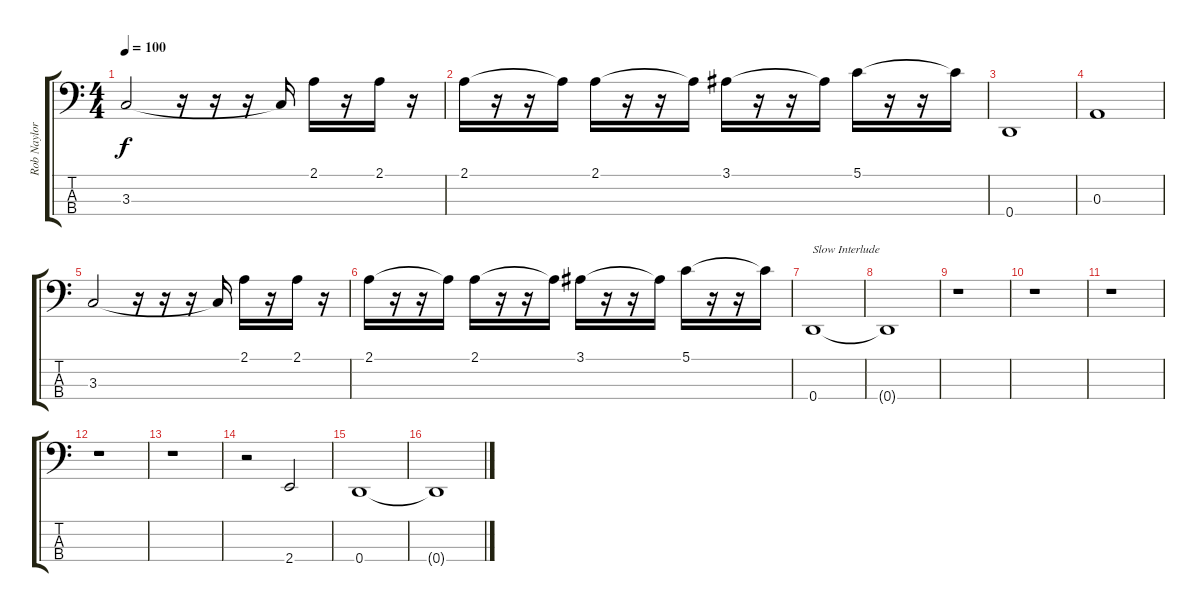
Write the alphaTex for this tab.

\track ("Rob Naylor" "Rob Naylor") {instrument electricbasspick}
\staff {score tabs}
\tuning (G2 D2 A1 D1) {hide}
\ts (4 4)
\tempo 100
\clef f4
\ks c
3.3.2{dy f} r.16 r.16 r.16 3.3{t}.16 2.1.16 r.16 2.1.16 r.16 |
2.1.16 r.16 r.16 2.1{t}.16 2.1.16 r.16 r.16 2.1{t}.16 3.1.16 r.16 r.16 3.1{t}.16 5.1.16 r.16 r.16 5.1{t}.16 |
0.4.1 |
0.3.1 |
3.3.2 r.16 r.16 r.16 3.3{t}.16 2.1.16 r.16 2.1.16 r.16 |
2.1.16 r.16 r.16 2.1{t}.16 2.1.16 r.16 r.16 2.1{t}.16 3.1.16 r.16 r.16 3.1{t}.16 5.1.16 r.16 r.16 5.1{t}.16 |
0.4.1{txt "Slow Interlude"} |
0.4{t}.1 |
r.1 |
r.1 |
r.1 |
r.1 |
r.1 |
r.2 2.4.2 |
0.4.1 |
0.4{t}.1
